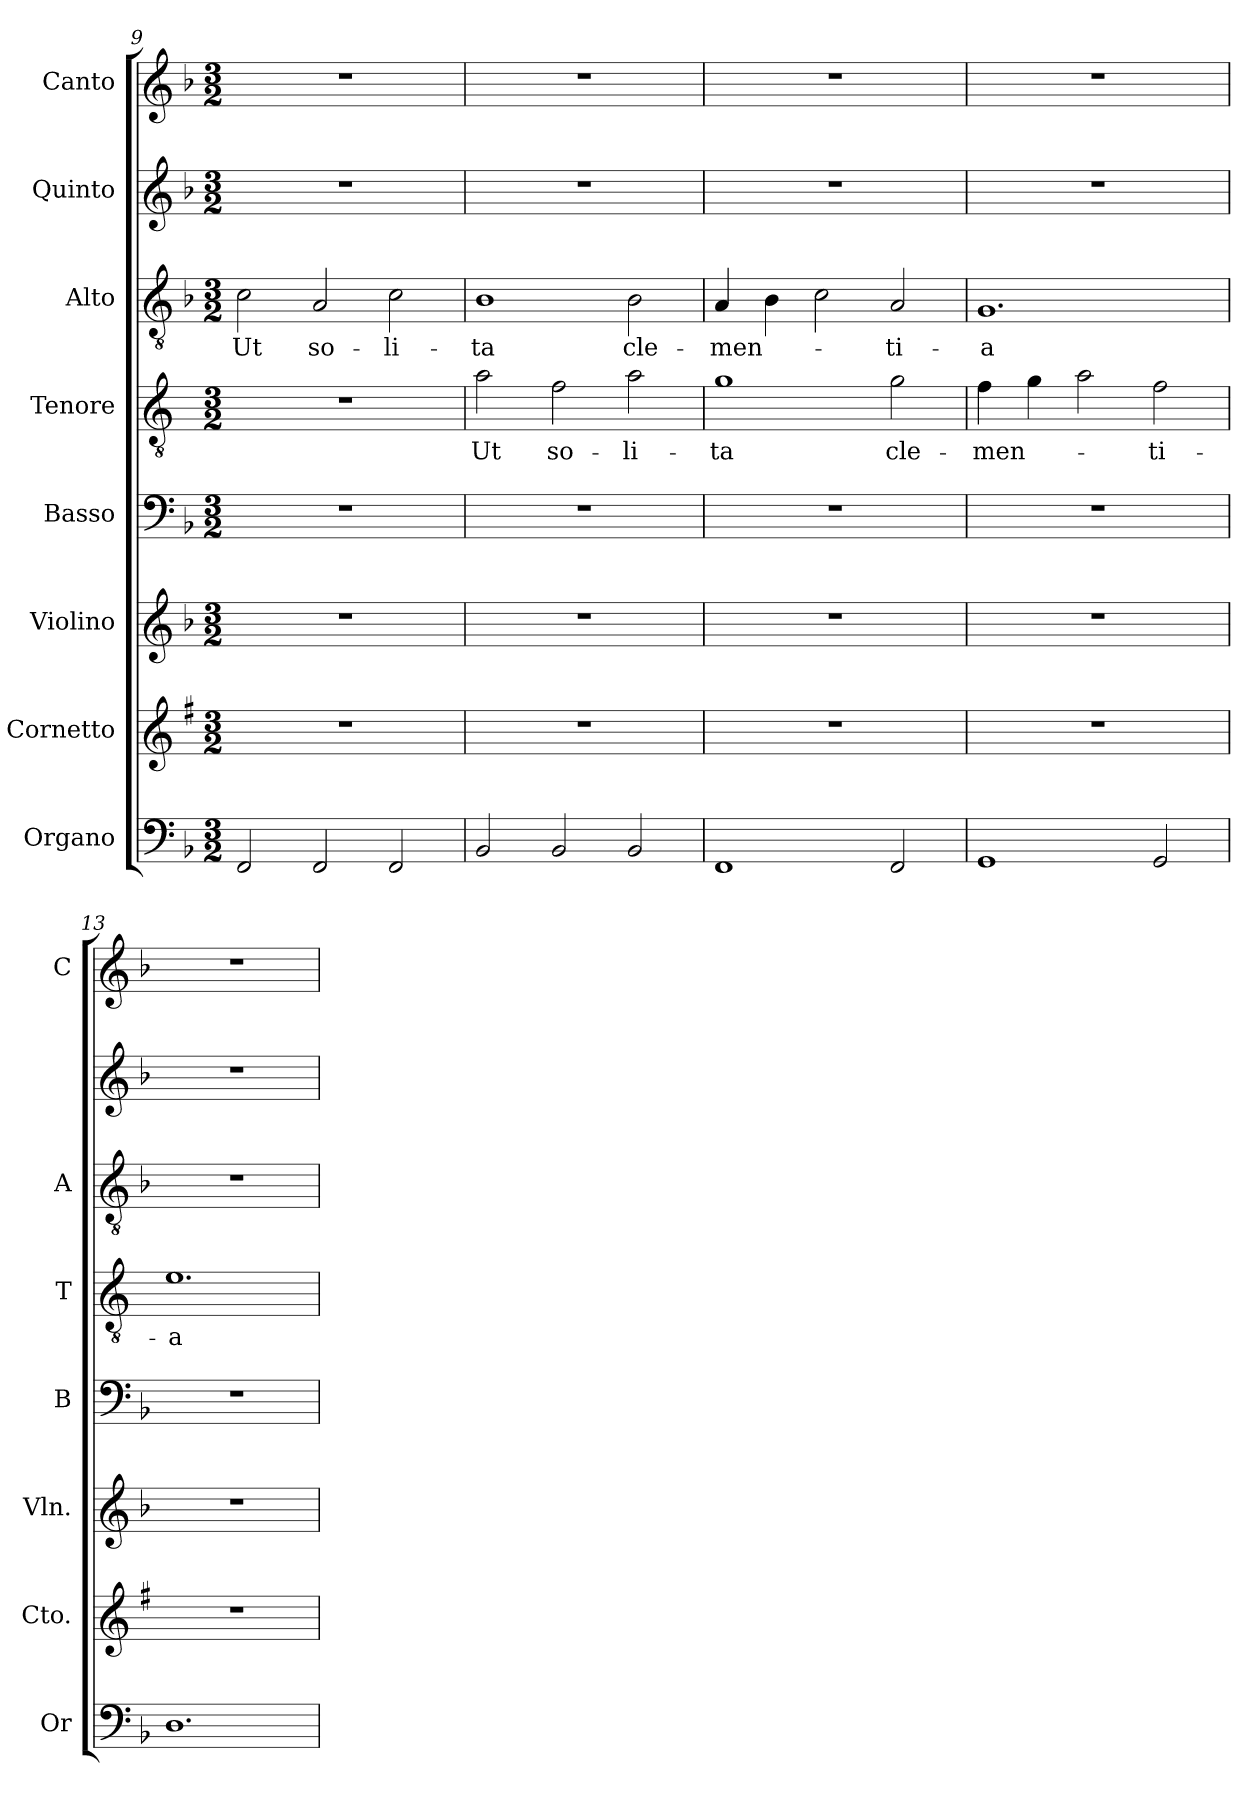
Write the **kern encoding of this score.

**kern	**kern	**kern	**kern	**kern	**text	**kern	**text	**kern	**kern
*part8	*part7	*part6	*part5	*part4	*part4	*part3	*part3	*part2	*part1
*staff8	*staff7	*staff6	*staff5	*staff4	*staff4	*staff3	*staff3	*staff2	*staff1
*I"Organo	*I"Cornetto	*I"Violino	*I"Basso	*I"Tenore	*	*I"Alto	*	*I"Quinto	*I"Canto
*I'Or	*I'Cto.	*I'Vln.	*I'B	*I'T	*	*I'A	*	*	*I'C
*clefF4	*clefG2	*clefG2	*clefF4	*clefGv2	*	*clefGv2	*	*clefG2	*clefG2
*	*ITrd1c2	*	*	*ITrd4c7	*	*	*	*	*
*k[b-]	*k[b-]	*k[b-]	*k[b-]	*k[b-]	*	*k[b-]	*	*k[b-]	*k[b-]
*F:	*F:	*F:	*F:	*F:	*	*F:	*	*F:	*F:
*M3/2	*M3/2	*M3/2	*M3/2	*M3/2	*	*M3/2	*	*M3/2	*M3/2
=9	=9	=9	=9	=9	=9	=9	=9	=9	=9
!	!	!	!	!	!	!	!LO:LY:b	!	!
2FF/	1.r	1.r	1.r	1.r	.	2c\	Ut	1.r	1.r
!	!	!	!	!	!	!	!LO:LY:b	!	!
2FF/	.	.	.	.	.	2A/	so-	.	.
!	!	!	!	!	!	!	!LO:LY:b	!	!
2FF/	.	.	.	.	.	2c\	-li-	.	.
=10	=10	=10	=10	=10	=10	=10	=10	=10	=10
!	!	!	!	!	!LO:LY:b	!	!LO:LY:b	!	!
2BB-/	1.r	1.r	1.r	2d\	Ut	1B-	-ta	1.r	1.r
!	!	!	!	!	!LO:LY:b	!	!	!	!
2BB-/	.	.	.	2B-\	so-	.	.	.	.
!	!	!	!	!	!LO:LY:b	!	!LO:LY:b	!	!
2BB-/	.	.	.	2d\	-li-	2B-\	cle-	.	.
=11	=11	=11	=11	=11	=11	=11	=11	=11	=11
!	!	!	!	!	!LO:LY:b	!	!LO:LY:b	!	!
1FF	1.r	1.r	1.r	1c	-ta	4A/	-men-	1.r	1.r
.	.	.	.	.	.	4B-\	.	.	.
.	.	.	.	.	.	2c\	.	.	.
!	!	!	!	!	!LO:LY:b	!	!LO:LY:b	!	!
2FF/	.	.	.	2c\	cle-	2A/	-ti-	.	.
!!LO:LB:g=z
=12	=12	=12	=12	=12	=12	=12	=12	=12	=12
!	!	!	!	!	!LO:LY:b	!	!LO:LY:b	!	!
1GG	1.r	1.r	1.r	4B-\	-men-	1.G	-a	1.r	1.r
.	.	.	.	4c\	.	.	.	.	.
.	.	.	.	2d\	.	.	.	.	.
!	!	!	!	!	!LO:LY:b	!	!	!	!
2GG/	.	.	.	2B-\	-ti-	.	.	.	.
=13	=13	=13	=13	=13	=13	=13	=13	=13	=13
!	!	!	!	!	!LO:LY:b	!	!	!	!
1.D	1.r	1.r	1.r	1.A	-a	1.r	.	1.r	1.r
=	=	=	=	=	=	=	=	=	=
*-	*-	*-	*-	*-	*-	*-	*-	*-	*-
